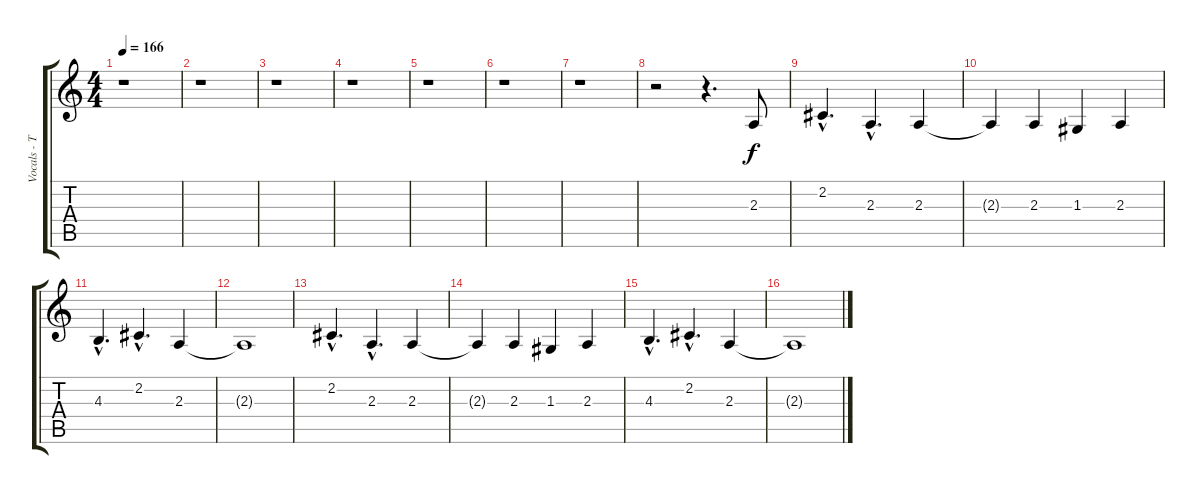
\track ("Vocals - Tom DeLonge" "Vocals - T") {instrument lead5charang}
\staff {score tabs}
\tuning (E4 B3 G3 D3 A2 E2) {hide}
\ts (4 4)
\tempo 166
\clef g2
\ks c
r.1{dy f} |
r.1 |
r.1 |
r.1 |
r.1 |
r.1 |
r.1 |
r.2 r.4{d} 2.3.8 |
2.2{hac}.4{d} 2.3{hac}.4{d} 2.3.4 |
2.3{t}.4 2.3.4 1.3.4 2.3.4 |
4.3{hac}.4{d} 2.2{hac}.4{d} 2.3.4 |
2.3{t}.1 |
2.2{hac}.4{d} 2.3{hac}.4{d} 2.3.4 |
2.3{t}.4 2.3.4 1.3.4 2.3.4 |
4.3{hac}.4{d} 2.2{hac}.4{d} 2.3.4 |
2.3{t}.1
